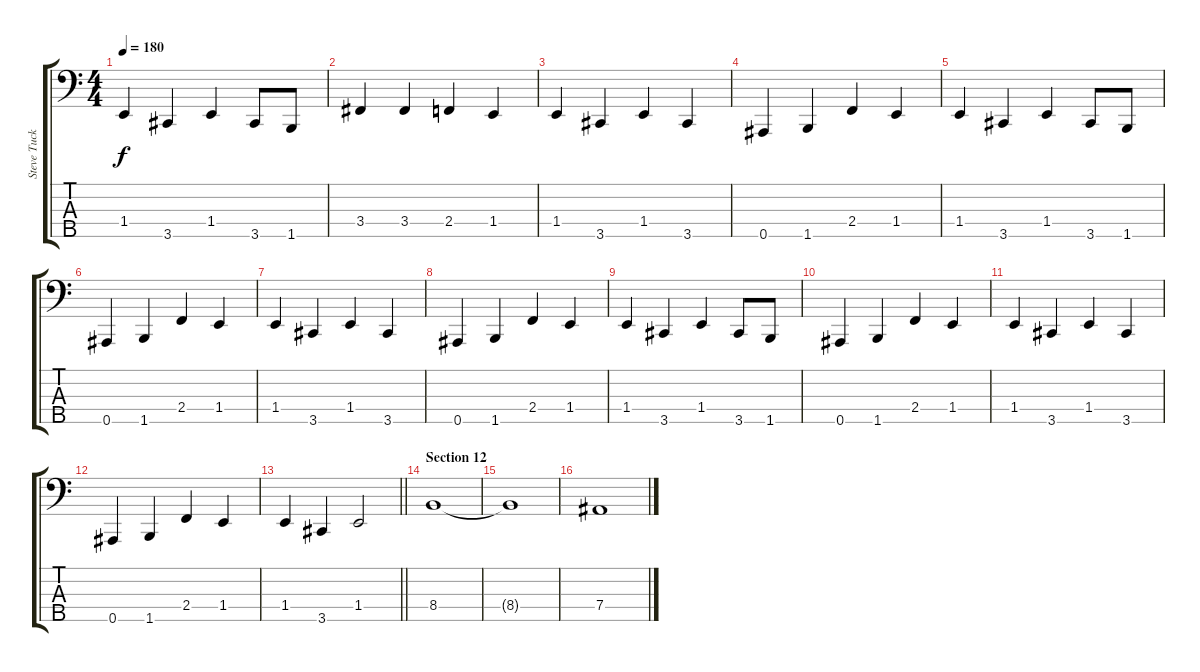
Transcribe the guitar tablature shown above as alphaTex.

\track ("Steve Tucker" "Steve Tuck") {instrument electricbasspick}
\staff {score tabs}
\tuning (Gb2 Db2 Ab1 Eb1 Bb0) {hide}
\ts (4 4)
\tempo 180
\clef f4
\ks c
1.4.4{dy f} 3.5.4 1.4.4 3.5.8 1.5.8 |
3.4.4 3.4.4 2.4.4 1.4.4 |
1.4.4 3.5.4 1.4.4 3.5.4 |
0.5.4 1.5.4 2.4.4 1.4.4 |
1.4.4 3.5.4 1.4.4 3.5.8 1.5.8 |
0.5.4 1.5.4 2.4.4 1.4.4 |
1.4.4 3.5.4 1.4.4 3.5.4 |
0.5.4 1.5.4 2.4.4 1.4.4 |
1.4.4 3.5.4 1.4.4 3.5.8 1.5.8 |
0.5.4 1.5.4 2.4.4 1.4.4 |
1.4.4 3.5.4 1.4.4 3.5.4 |
0.5.4 1.5.4 2.4.4 1.4.4 |
\barLineRight lightlight
1.4.4 3.5.4 1.4.2 |
\section ("" "Section 12")
8.4.1 |
8.4{t}.1 |
7.4.1
